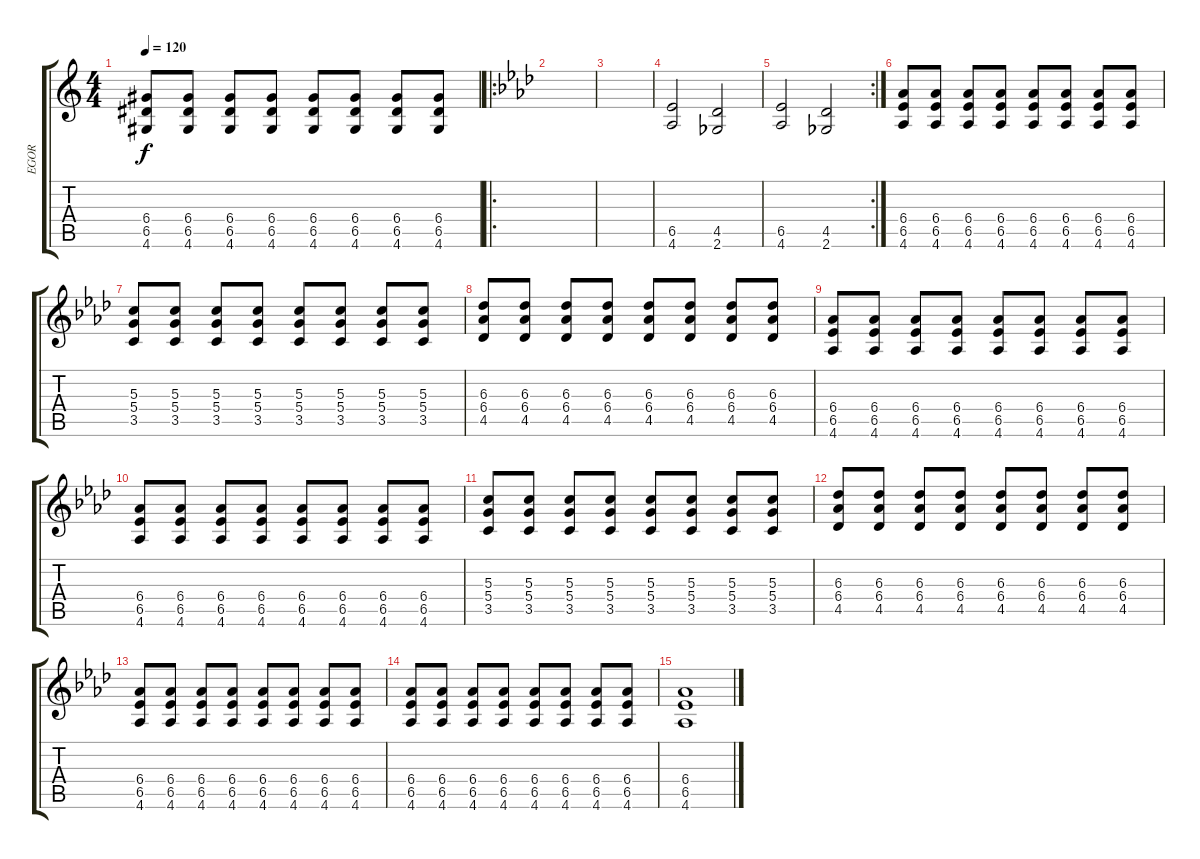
\track ("EGOR" "EGOR") {instrument distortionguitar}
\staff {score tabs}
\tuning (E4 B3 G3 D3 A2 E2) {hide}
\ts (4 4)
\tempo 120
\clef g2
\ks c
(6.4 6.5 4.6).8{dy f} (6.4 6.5 4.6).8 (6.4 6.5 4.6).8 (6.4 6.5 4.6).8 (6.4 6.5 4.6).8 (6.4 6.5 4.6).8 (6.4 6.5 4.6).8 (6.4 6.5 4.6).8 |
\ro
\ks ab
|
|
(6.5 4.6).2 (4.5 2.6).2 |
\rc 2
(6.5 4.6).2 (4.5 2.6).2 |
(6.4 6.5 4.6).8 (6.4 6.5 4.6).8 (6.4 6.5 4.6).8 (6.4 6.5 4.6).8 (6.4 6.5 4.6).8 (6.4 6.5 4.6).8 (6.4 6.5 4.6).8 (6.4 6.5 4.6).8 |
(5.3 5.4 3.5).8 (5.3 5.4 3.5).8 (5.3 5.4 3.5).8 (5.3 5.4 3.5).8 (5.3 5.4 3.5).8 (5.3 5.4 3.5).8 (5.3 5.4 3.5).8 (5.3 5.4 3.5).8 |
(6.3 6.4 4.5).8 (6.3 6.4 4.5).8 (6.3 6.4 4.5).8 (6.3 6.4 4.5).8 (6.3 6.4 4.5).8 (6.3 6.4 4.5).8 (6.3 6.4 4.5).8 (6.3 6.4 4.5).8 |
(6.4 6.5 4.6).8 (6.4 6.5 4.6).8 (6.4 6.5 4.6).8 (6.4 6.5 4.6).8 (6.4 6.5 4.6).8 (6.4 6.5 4.6).8 (6.4 6.5 4.6).8 (6.4 6.5 4.6).8 |
(6.4 6.5 4.6).8 (6.4 6.5 4.6).8 (6.4 6.5 4.6).8 (6.4 6.5 4.6).8 (6.4 6.5 4.6).8 (6.4 6.5 4.6).8 (6.4 6.5 4.6).8 (6.4 6.5 4.6).8 |
(5.3 5.4 3.5).8 (5.3 5.4 3.5).8 (5.3 5.4 3.5).8 (5.3 5.4 3.5).8 (5.3 5.4 3.5).8 (5.3 5.4 3.5).8 (5.3 5.4 3.5).8 (5.3 5.4 3.5).8 |
(6.3 6.4 4.5).8 (6.3 6.4 4.5).8 (6.3 6.4 4.5).8 (6.3 6.4 4.5).8 (6.3 6.4 4.5).8 (6.3 6.4 4.5).8 (6.3 6.4 4.5).8 (6.3 6.4 4.5).8 |
(6.4 6.5 4.6).8 (6.4 6.5 4.6).8 (6.4 6.5 4.6).8 (6.4 6.5 4.6).8 (6.4 6.5 4.6).8 (6.4 6.5 4.6).8 (6.4 6.5 4.6).8 (6.4 6.5 4.6).8 |
(6.4 6.5 4.6).8 (6.4 6.5 4.6).8 (6.4 6.5 4.6).8 (6.4 6.5 4.6).8 (6.4 6.5 4.6).8 (6.4 6.5 4.6).8 (6.4 6.5 4.6).8 (6.4 6.5 4.6).8 |
(6.4 6.5 4.6).1
